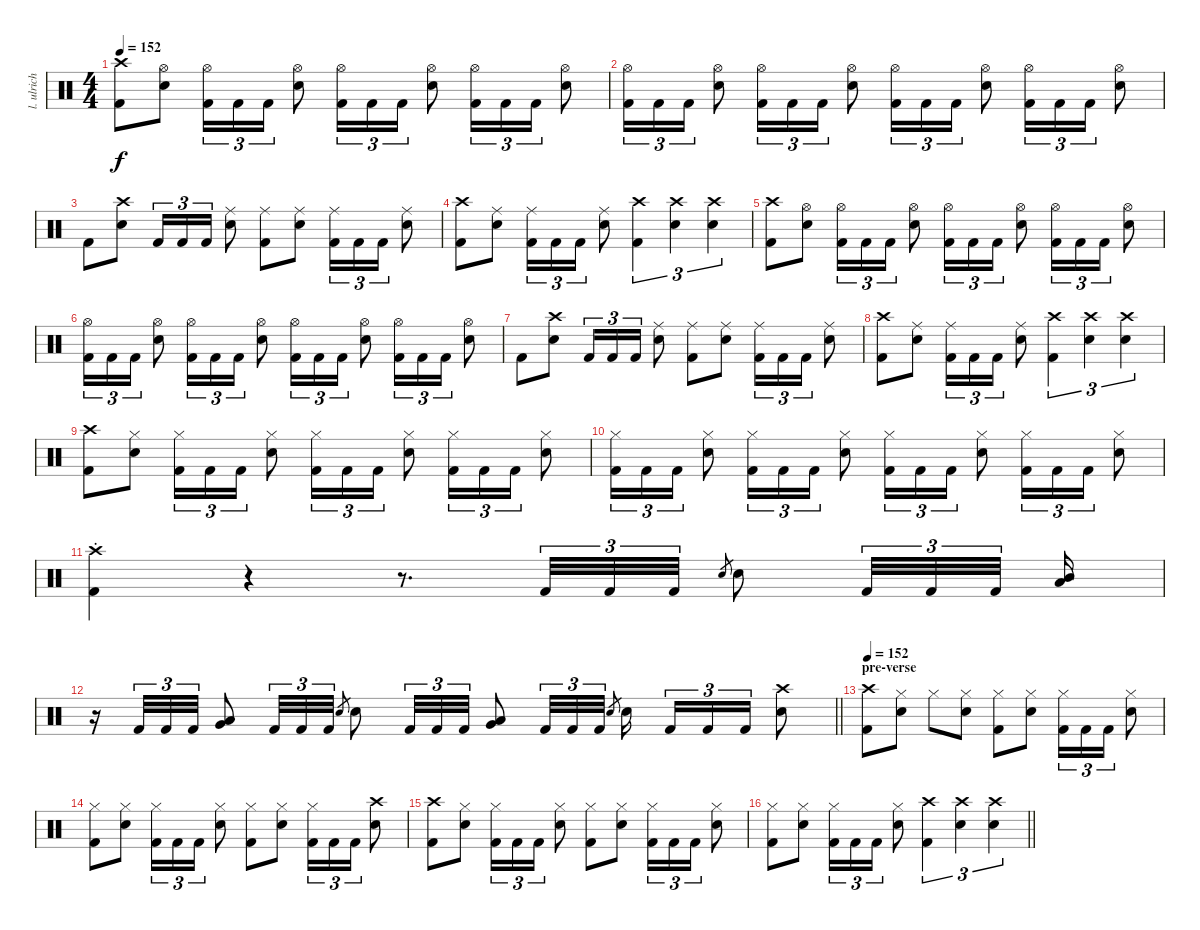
\track ("l. ulrich - drums" "l. ulrich ") {instrument percussion}
\staff {score}
\articulation defaults
\ts (4 4)
\tempo 152
\clef neutral
\ks c
("Crash high (hit)" "Kick (hit) 2").8{dy f} ("Hi-Hat (open)" "Snare (hit) 2").8 ("Hi-Hat (open)" "Kick (hit) 2").16{tu (3 2)} "Kick (hit) 2".16{tu (3 2)} "Kick (hit) 2".16{tu (3 2)} ("Hi-Hat (open)" "Snare (hit) 2").8 ("Hi-Hat (open)" "Kick (hit) 2").16{tu (3 2)} "Kick (hit) 2".16{tu (3 2)} "Kick (hit) 2".16{tu (3 2)} ("Hi-Hat (open)" "Snare (hit) 2").8 ("Hi-Hat (open)" "Kick (hit) 2").16{tu (3 2)} "Kick (hit) 2".16{tu (3 2)} "Kick (hit) 2".16{tu (3 2)} ("Hi-Hat (open)" "Snare (hit) 2").8 |
("Hi-Hat (open)" "Kick (hit) 2").16{tu (3 2)} "Kick (hit) 2".16{tu (3 2)} "Kick (hit) 2".16{tu (3 2)} ("Hi-Hat (open)" "Snare (hit) 2").8 ("Hi-Hat (open)" "Kick (hit) 2").16{tu (3 2)} "Kick (hit) 2".16{tu (3 2)} "Kick (hit) 2".16{tu (3 2)} ("Hi-Hat (open)" "Snare (hit) 2").8 ("Hi-Hat (open)" "Kick (hit) 2").16{tu (3 2)} "Kick (hit) 2".16{tu (3 2)} "Kick (hit) 2".16{tu (3 2)} ("Hi-Hat (open)" "Snare (hit) 2").8 ("Hi-Hat (open)" "Kick (hit) 2").16{tu (3 2)} "Kick (hit) 2".16{tu (3 2)} "Kick (hit) 2".16{tu (3 2)} ("Hi-Hat (open)" "Snare (hit) 2").8 |
"Kick (hit) 2".8 ("Crash high (hit)" "Snare (hit) 2").8 "Kick (hit) 2".16{tu (3 2)} "Kick (hit) 2".16{tu (3 2)} "Kick (hit) 2".16{tu (3 2)} ("Ride (middle)" "Snare (hit) 2").8 ("Ride (middle)" "Kick (hit) 2").8 ("Ride (middle)" "Snare (hit) 2").8 ("Ride (middle)" "Kick (hit) 2").16{tu (3 2)} "Kick (hit) 2".16{tu (3 2)} "Kick (hit) 2".16{tu (3 2)} ("Ride (middle)" "Snare (hit) 2").8 |
("Crash high (hit)" "Kick (hit) 2").8 ("Ride (middle)" "Snare (hit) 2").8 ("Ride (middle)" "Kick (hit) 2").16{tu (3 2)} "Kick (hit) 2".16{tu (3 2)} "Kick (hit) 2".16{tu (3 2)} ("Ride (middle)" "Snare (hit) 2").8 ("Crash high (hit)" "Kick (hit) 2").4{tu (3 2)} ("Crash high (hit)" "Snare (hit) 2").4{tu (3 2)} ("Crash high (hit)" "Snare (hit) 2").4{tu (3 2)} |
("Crash high (hit)" "Kick (hit) 2").8 ("Hi-Hat (open)" "Snare (hit) 2").8 ("Hi-Hat (open)" "Kick (hit) 2").16{tu (3 2)} "Kick (hit) 2".16{tu (3 2)} "Kick (hit) 2".16{tu (3 2)} ("Hi-Hat (open)" "Snare (hit) 2").8 ("Hi-Hat (open)" "Kick (hit) 2").16{tu (3 2)} "Kick (hit) 2".16{tu (3 2)} "Kick (hit) 2".16{tu (3 2)} ("Hi-Hat (open)" "Snare (hit) 2").8 ("Hi-Hat (open)" "Kick (hit) 2").16{tu (3 2)} "Kick (hit) 2".16{tu (3 2)} "Kick (hit) 2".16{tu (3 2)} ("Hi-Hat (open)" "Snare (hit) 2").8 |
("Hi-Hat (open)" "Kick (hit) 2").16{tu (3 2)} "Kick (hit) 2".16{tu (3 2)} "Kick (hit) 2".16{tu (3 2)} ("Hi-Hat (open)" "Snare (hit) 2").8 ("Hi-Hat (open)" "Kick (hit) 2").16{tu (3 2)} "Kick (hit) 2".16{tu (3 2)} "Kick (hit) 2".16{tu (3 2)} ("Hi-Hat (open)" "Snare (hit) 2").8 ("Hi-Hat (open)" "Kick (hit) 2").16{tu (3 2)} "Kick (hit) 2".16{tu (3 2)} "Kick (hit) 2".16{tu (3 2)} ("Hi-Hat (open)" "Snare (hit) 2").8 ("Hi-Hat (open)" "Kick (hit) 2").16{tu (3 2)} "Kick (hit) 2".16{tu (3 2)} "Kick (hit) 2".16{tu (3 2)} ("Hi-Hat (open)" "Snare (hit) 2").8 |
"Kick (hit) 2".8 ("Crash high (hit)" "Snare (hit) 2").8 "Kick (hit) 2".16{tu (3 2)} "Kick (hit) 2".16{tu (3 2)} "Kick (hit) 2".16{tu (3 2)} ("Ride (middle)" "Snare (hit) 2").8 ("Ride (middle)" "Kick (hit) 2").8 ("Ride (middle)" "Snare (hit) 2").8 ("Ride (middle)" "Kick (hit) 2").16{tu (3 2)} "Kick (hit) 2".16{tu (3 2)} "Kick (hit) 2".16{tu (3 2)} ("Ride (middle)" "Snare (hit) 2").8 |
("Crash high (hit)" "Kick (hit) 2").8 ("Ride (middle)" "Snare (hit) 2").8 ("Ride (middle)" "Kick (hit) 2").16{tu (3 2)} "Kick (hit) 2".16{tu (3 2)} "Kick (hit) 2".16{tu (3 2)} ("Ride (middle)" "Snare (hit) 2").8 ("Crash high (hit)" "Kick (hit) 2").4{tu (3 2)} ("Crash high (hit)" "Snare (hit) 2").4{tu (3 2)} ("Crash high (hit)" "Snare (hit) 2").4{tu (3 2)} |
("Crash high (hit)" "Kick (hit) 2").8 ("Hi-Hat (closed)" "Snare (hit) 2").8 ("Hi-Hat (closed)" "Kick (hit) 2").16{tu (3 2)} "Kick (hit) 2".16{tu (3 2)} "Kick (hit) 2".16{tu (3 2)} ("Hi-Hat (closed)" "Snare (hit) 2").8 ("Hi-Hat (closed)" "Kick (hit) 2").16{tu (3 2)} "Kick (hit) 2".16{tu (3 2)} "Kick (hit) 2".16{tu (3 2)} ("Hi-Hat (closed)" "Snare (hit) 2").8 ("Hi-Hat (closed)" "Kick (hit) 2").16{tu (3 2)} "Kick (hit) 2".16{tu (3 2)} "Kick (hit) 2".16{tu (3 2)} ("Hi-Hat (closed)" "Snare (hit) 2").8 |
("Hi-Hat (closed)" "Kick (hit) 2").16{tu (3 2)} "Kick (hit) 2".16{tu (3 2)} "Kick (hit) 2".16{tu (3 2)} ("Hi-Hat (closed)" "Snare (hit) 2").8 ("Hi-Hat (closed)" "Kick (hit) 2").16{tu (3 2)} "Kick (hit) 2".16{tu (3 2)} "Kick (hit) 2".16{tu (3 2)} ("Hi-Hat (closed)" "Snare (hit) 2").8 ("Hi-Hat (closed)" "Kick (hit) 2").16{tu (3 2)} "Kick (hit) 2".16{tu (3 2)} "Kick (hit) 2".16{tu (3 2)} ("Hi-Hat (closed)" "Snare (hit) 2").8 ("Hi-Hat (closed)" "Kick (hit) 2").16{tu (3 2)} "Kick (hit) 2".16{tu (3 2)} "Kick (hit) 2".16{tu (3 2)} ("Hi-Hat (closed)" "Snare (hit) 2").8 |
("Crash high (hit)"{st} "Kick (hit) 2"{st}).4 r.4 r.8{d} "Kick (hit) 2".32{tu (3 2)} "Kick (hit) 2".32{tu (3 2)} "Kick (hit) 2".32{tu (3 2)} "Snare (hit) 2".8{gr} "Snare (hit) 2".8 "Kick (hit) 2".32{tu (3 2)} "Kick (hit) 2".32{tu (3 2)} "Kick (hit) 2".32{tu (3 2) beam splitsecondary} ("Mid Tom (hit)" "Low Tom (hit)").16 |
\barLineRight lightlight
r.16 "Kick (hit) 2".32{tu (3 2)} "Kick (hit) 2".32{tu (3 2)} "Kick (hit) 2".32{tu (3 2)} ("Very Low Tom (hit)" "Low Floor Tom (hit)").8 "Kick (hit) 2".32{tu (3 2)} "Kick (hit) 2".32{tu (3 2)} "Kick (hit) 2".32{tu (3 2)} "Snare (hit) 2".8{gr} "Snare (hit) 2".8 "Kick (hit) 2".32{tu (3 2)} "Kick (hit) 2".32{tu (3 2)} "Kick (hit) 2".32{tu (3 2)} ("Low Tom (hit)" "Very Low Tom (hit)").8 "Kick (hit) 2".32{tu (3 2)} "Kick (hit) 2".32{tu (3 2)} "Kick (hit) 2".32{tu (3 2)} "Snare (hit) 2".8{gr beam splitsecondary} "Snare (hit) 2".16 "Kick (hit) 2".16{tu (3 2)} "Kick (hit) 2".16{tu (3 2)} "Kick (hit) 2".16{tu (3 2)} ("Crash high (hit)" "Snare (hit) 2").8 |
\section ("" "pre-verse")
\tempo 152
("Crash high (hit)" "Kick (hit) 2").8 ("Hi-Hat (closed)" "Snare (hit) 2").8 "Hi-Hat (closed)".8 ("Hi-Hat (closed)" "Snare (hit) 2").8 ("Hi-Hat (closed)" "Kick (hit) 2").8 ("Hi-Hat (closed)" "Snare (hit) 2").8 ("Hi-Hat (closed)" "Kick (hit) 2").16{tu (3 2)} "Kick (hit) 2".16{tu (3 2)} "Kick (hit) 2".16{tu (3 2)} ("Hi-Hat (closed)" "Snare (hit) 2").8 |
("Hi-Hat (closed)" "Kick (hit) 2").8 ("Hi-Hat (closed)" "Snare (hit) 2").8 ("Hi-Hat (closed)" "Kick (hit) 2").16{tu (3 2)} "Kick (hit) 2".16{tu (3 2)} "Kick (hit) 2".16{tu (3 2)} ("Hi-Hat (closed)" "Snare (hit) 2").8 ("Hi-Hat (closed)" "Kick (hit) 2").8 ("Hi-Hat (closed)" "Snare (hit) 2").8 ("Hi-Hat (closed)" "Kick (hit) 2").16{tu (3 2)} "Kick (hit) 2".16{tu (3 2)} "Kick (hit) 2".16{tu (3 2)} ("Crash high (hit)" "Snare (hit) 2").8 |
("Crash high (hit)" "Kick (hit) 2").8 ("Hi-Hat (closed)" "Snare (hit) 2").8 ("Hi-Hat (closed)" "Kick (hit) 2").16{tu (3 2)} "Kick (hit) 2".16{tu (3 2)} "Kick (hit) 2".16{tu (3 2)} ("Hi-Hat (closed)" "Snare (hit) 2").8 ("Hi-Hat (closed)" "Kick (hit) 2").8 ("Hi-Hat (closed)" "Snare (hit) 2").8 ("Hi-Hat (closed)" "Kick (hit) 2").16{tu (3 2)} "Kick (hit) 2".16{tu (3 2)} "Kick (hit) 2".16{tu (3 2)} ("Hi-Hat (closed)" "Snare (hit) 2").8 |
\barLineRight lightlight
("Hi-Hat (closed)" "Kick (hit) 2").8 ("Hi-Hat (closed)" "Snare (hit) 2").8 ("Hi-Hat (closed)" "Kick (hit) 2").16{tu (3 2)} "Kick (hit) 2".16{tu (3 2)} "Kick (hit) 2".16{tu (3 2)} ("Hi-Hat (closed)" "Snare (hit) 2").8 ("Crash high (hit)" "Kick (hit) 2").4{tu (3 2)} ("Crash high (hit)" "Snare (hit) 2").4{tu (3 2)} ("Crash high (hit)" "Snare (hit) 2").4{tu (3 2)}
